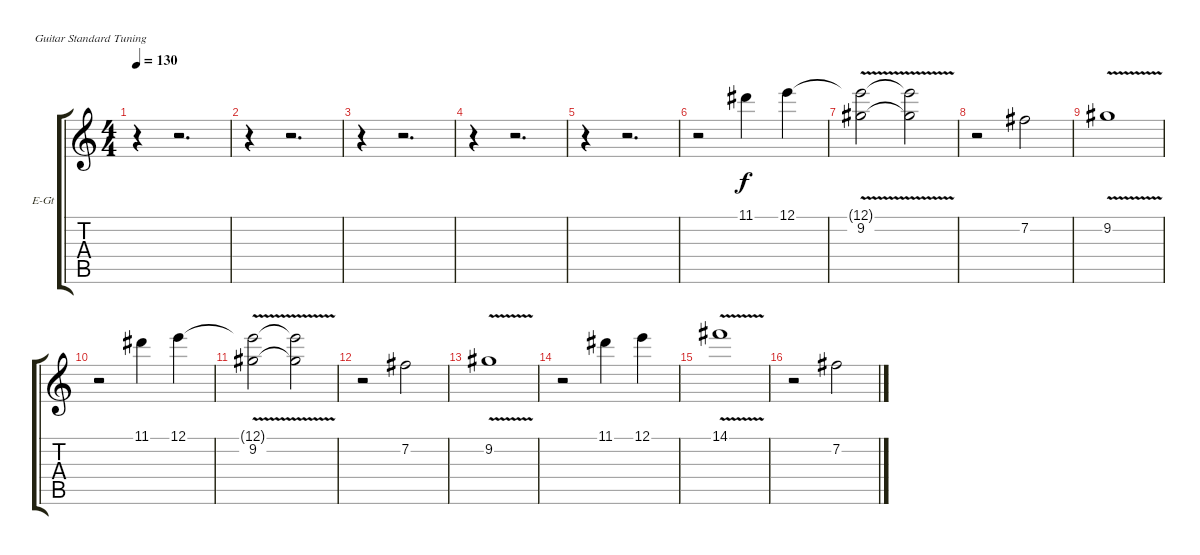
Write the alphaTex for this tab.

\bracketExtendMode groupsimilarinstruments
\firstSystemTrackNameOrientation horizontal
\otherSystemsTrackNameOrientation horizontal
\track ("Guitarra Electrica" "E-Gt") {instrument electricguitarjazz}
\staff {score tabs}
\tuning (E4 B3 G3 D3 A2 E2)
\ts (4 4)
\tempo 130
\clef g2
\ks c
r.4{dy f} r.2{d} |
r.4 r.2{d} |
r.4 r.2{d} |
r.4 r.2{d} |
r.4 r.2{d} |
r.2 11.1.4 12.1.4 |
(9.2{v} 12.1{t}).2 (12.1{t} 9.2{v t}).2 |
r.2 7.2.2 |
9.2{v}.1 |
r.2 11.1.4 12.1.4 |
(9.2{v} 12.1{t}).2 (12.1{t} 9.2{v t}).2 |
r.2 7.2.2 |
9.2{v}.1 |
r.2 11.1.4 12.1.4 |
14.1{v}.1 |
r.2 7.2.2
